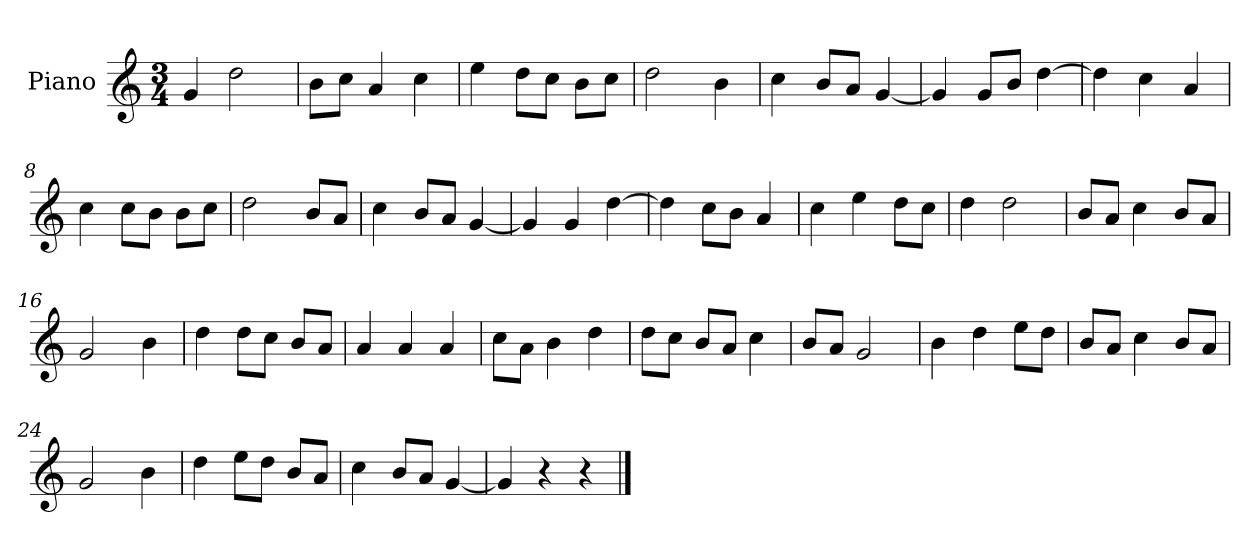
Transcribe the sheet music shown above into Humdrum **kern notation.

**kern
*part1
*staff1
*I"Piano
*I'P-no
*clefG2
*k[]
*M3/4
*MM180
=1
4g/
2dd\
=2
8b\L
8cc\J
4a/
4cc\
=3
4ee\
8dd\L
8cc\J
8b\L
8cc\J
=4
2dd\
4b\
=5
4cc\
8b/L
8a/J
[4g/
=6
4g/]
8g/L
8b/J
[4dd\
=7
4dd\]
4cc\
4a/
=8
4cc\
8cc\L
8b\J
8b\L
8cc\J
=9
2dd\
8b/L
8a/J
!!LO:LB:g=z
=10
4cc\
8b/L
8a/J
[4g/
=11
4g/]
4g/
[4dd\
=12
4dd\]
8cc\L
8b\J
4a/
=13
4cc\
4ee\
8dd\L
8cc\J
=14
4dd\
2dd\
=15
8b/L
8a/J
4cc\
8b/L
8a/J
=16
2g/
4b\
=17
4dd\
8dd\L
8cc\J
8b/L
8a/J
=18
4a/
4a/
4a/
=19
8cc\L
8a\J
4b\
4dd\
!!LO:LB:g=z
=20
8dd\L
8cc\J
8b/L
8a/J
4cc\
=21
8b/L
8a/J
2g/
=22
4b\
4dd\
8ee\L
8dd\J
=23
8b/L
8a/J
4cc\
8b/L
8a/J
=24
2g/
4b\
=25
4dd\
8ee\L
8dd\J
8b/L
8a/J
=26
4cc\
8b/L
8a/J
[4g/
=27
4g/]
4r
4r
==
*-
